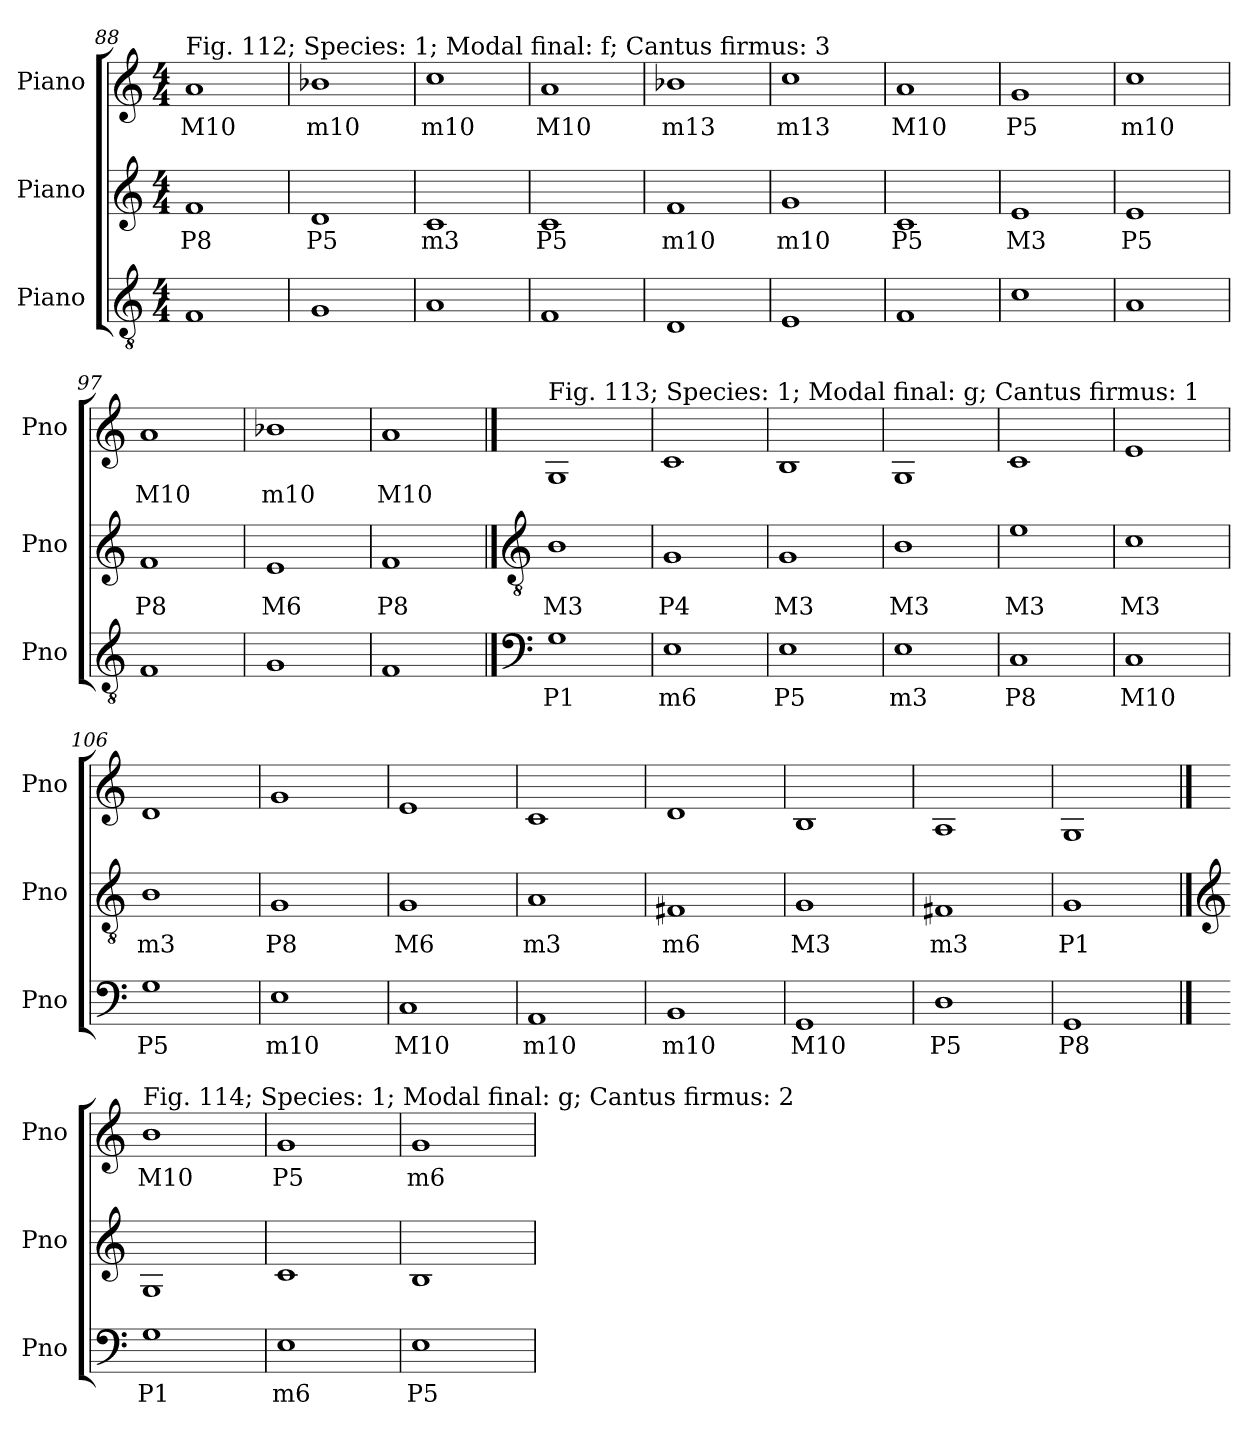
**kern	**text	**kern	**text	**kern	**text
*part3	*part3	*part2	*part2	*part1	*part1
*staff3	*staff3	*staff2	*staff2	*staff1	*staff1
*I"Piano	*	*I"Piano	*	*I"Piano	*
*I'Pno	*	*I'Pno	*	*I'Pno	*
!!LO:PB:g=z
*clefGv2	*	*clefG2	*	*clefG2	*
*k[]	*	*k[]	*	*k[]	*
*M4/4	*	*M4/4	*	*M4/4	*
=88	=88	=88	=88	=88	=88
!	!	!	!	!LO:TX:a:t=Fig. 112; Species&colon; 1; Modal final&colon; f; Cantus firmus&colon; 3	!
!	!	!	!LO:LY:b	!	!LO:LY:b
1F	.	1f	P8	1a	M10
=89	=89	=89	=89	=89	=89
!	!	!	!LO:LY:b	!	!LO:LY:b
1G	.	1d	P5	1b-X	m10
=90	=90	=90	=90	=90	=90
!	!	!	!LO:LY:b	!	!LO:LY:b
1A	.	1c	m3	1cc	m10
=91	=91	=91	=91	=91	=91
!	!	!	!LO:LY:b	!	!LO:LY:b
1F	.	1c	P5	1a	M10
=92	=92	=92	=92	=92	=92
!	!	!	!LO:LY:b	!	!LO:LY:b
1D	.	1f	m10	1b-X	m13
=93	=93	=93	=93	=93	=93
!	!	!	!LO:LY:b	!	!LO:LY:b
1E	.	1g	m10	1cc	m13
=94	=94	=94	=94	=94	=94
!	!	!	!LO:LY:b	!	!LO:LY:b
1F	.	1c	P5	1a	M10
=95	=95	=95	=95	=95	=95
!	!	!	!LO:LY:b	!	!LO:LY:b
1c	.	1e	M3	1g	P5
=96	=96	=96	=96	=96	=96
!	!	!	!LO:LY:b	!	!LO:LY:b
1A	.	1e	P5	1cc	m10
=97	=97	=97	=97	=97	=97
!	!	!	!LO:LY:b	!	!LO:LY:b
1F	.	1f	P8	1a	M10
=98	=98	=98	=98	=98	=98
!	!	!	!LO:LY:b	!	!LO:LY:b
1G	.	1e	M6	1b-X	m10
=99	=99	=99	=99	=99	=99
!	!	!	!LO:LY:b	!	!LO:LY:b
1F	.	1f	P8	1a	M10
!!LO:LB:g=z
==100	==100	==100	==100	==100	==100
*clefF4	*	*clefGv2	*	*	*
!	!	!	!	!LO:TX:a:t=Fig. 113; Species&colon; 1; Modal final&colon; g; Cantus firmus&colon; 1	!
!	!LO:LY:b	!	!LO:LY:b	!	!
1G	P1	1B	M3	1G	.
=101	=101	=101	=101	=101	=101
!	!LO:LY:b	!	!LO:LY:b	!	!
1E	m6	1G	P4	1c	.
=102	=102	=102	=102	=102	=102
!	!LO:LY:b	!	!LO:LY:b	!	!
1E	P5	1G	M3	1B	.
=103	=103	=103	=103	=103	=103
!	!LO:LY:b	!	!LO:LY:b	!	!
1E	m3	1B	M3	1G	.
=104	=104	=104	=104	=104	=104
!	!LO:LY:b	!	!LO:LY:b	!	!
1C	P8	1e	M3	1c	.
=105	=105	=105	=105	=105	=105
!	!LO:LY:b	!	!LO:LY:b	!	!
1C	M10	1c	M3	1e	.
=106	=106	=106	=106	=106	=106
!	!LO:LY:b	!	!LO:LY:b	!	!
1G	P5	1B	m3	1d	.
=107	=107	=107	=107	=107	=107
!	!LO:LY:b	!	!LO:LY:b	!	!
1E	m10	1G	P8	1g	.
=108	=108	=108	=108	=108	=108
!	!LO:LY:b	!	!LO:LY:b	!	!
1C	M10	1G	M6	1e	.
=109	=109	=109	=109	=109	=109
!	!LO:LY:b	!	!LO:LY:b	!	!
1AA	m10	1A	m3	1c	.
=110	=110	=110	=110	=110	=110
!	!LO:LY:b	!	!LO:LY:b	!	!
1BB	m10	1F#X	m6	1d	.
=111	=111	=111	=111	=111	=111
!	!LO:LY:b	!	!LO:LY:b	!	!
1GG	M10	1G	M3	1B	.
=112	=112	=112	=112	=112	=112
!	!LO:LY:b	!	!LO:LY:b	!	!
1D	P5	1F#X	m3	1A	.
=113	=113	=113	=113	=113	=113
!	!LO:LY:b	!	!LO:LY:b	!	!
1GG	P8	1G	P1	1G	.
!!LO:LB:g=z
==114	==114	==114	==114	==114	==114
*	*	*clefG2	*	*	*
!	!	!	!	!LO:TX:a:t=Fig. 114; Species&colon; 1; Modal final&colon; g; Cantus firmus&colon; 2	!
!	!LO:LY:b	!	!	!	!LO:LY:b
1G	P1	1G	.	1b	M10
=115	=115	=115	=115	=115	=115
!	!LO:LY:b	!	!	!	!LO:LY:b
1E	m6	1c	.	1g	P5
=116	=116	=116	=116	=116	=116
!	!LO:LY:b	!	!	!	!LO:LY:b
1E	P5	1B	.	1g	m6
=	=	=	=	=	=
*-	*-	*-	*-	*-	*-
